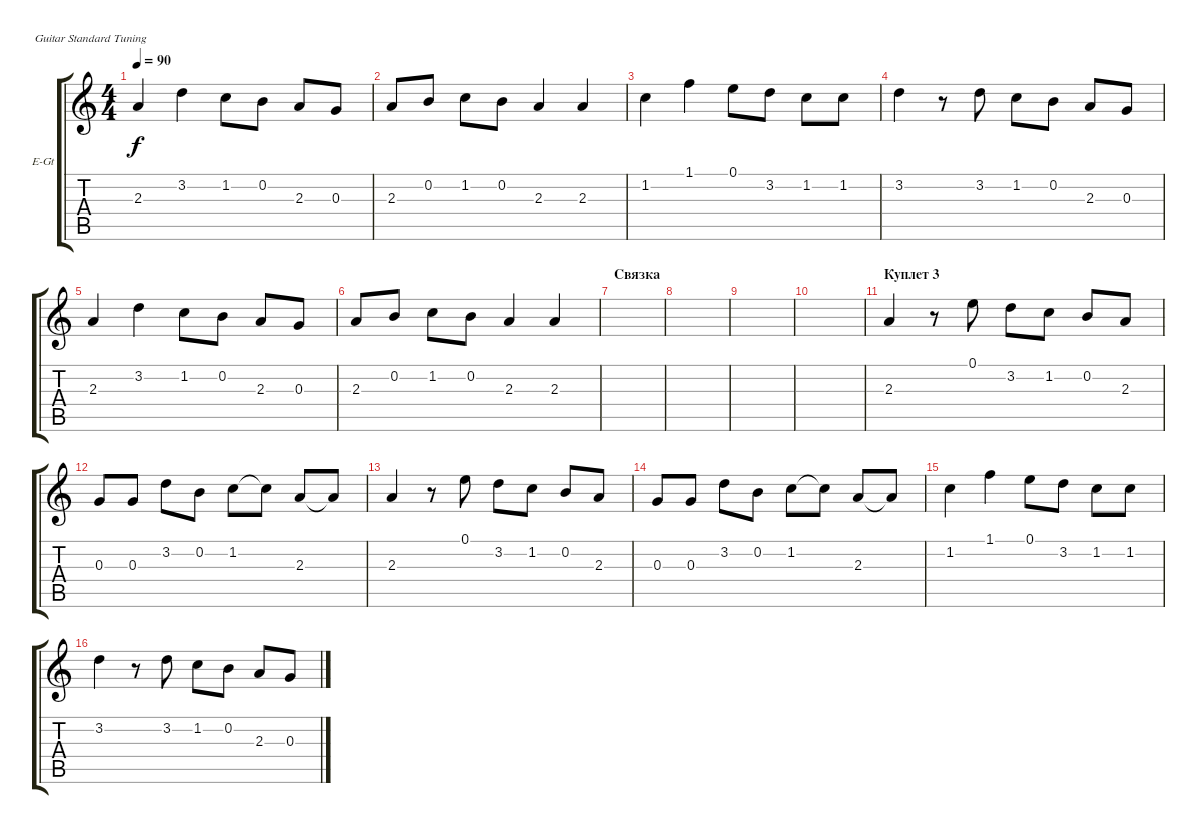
\defaultSystemsLayout 4
\bracketExtendMode groupsimilarinstruments
\firstSystemTrackNameOrientation horizontal
\otherSystemsTrackNameOrientation horizontal
\track ("Voice" "E-Gt") {instrument electricguitarclean}
\staff {score tabs}
\tuning (E4 B3 G3 D3 A2 E2)
\ts (4 4)
\tempo 90
\clef g2
\ks c
2.3.4{dy f} 3.2.4 1.2.8 0.2.8 2.3.8 0.3.8 |
2.3.8 0.2.8 1.2.8 0.2.8 2.3.4 2.3.4 |
\scale
0.333333 1.2.4 1.1.4 0.1.8 3.2.8 1.2.8 1.2.8 |
3.2.4 r.8 3.2.8 1.2.8 0.2.8 2.3.8 0.3.8 |
2.3.4 3.2.4 1.2.8 0.2.8 2.3.8 0.3.8 |
2.3.8 0.2.8 1.2.8 0.2.8 2.3.4 2.3.4 |
\section ("" "Связка")
|
|
|
|
\section ("" "Куплет 3")
2.3.4 r.8 0.1.8 3.2.8 1.2.8 0.2.8 2.3.8 |
0.3.8 0.3.8 3.2.8 0.2.8 1.2.8 1.2{t}.8 2.3.8 2.3{t}.8 |
2.3.4 r.8 0.1.8 3.2.8 1.2.8 0.2.8 2.3.8 |
0.3.8 0.3.8 3.2.8 0.2.8 1.2.8 1.2{t}.8 2.3.8 2.3{t}.8 |
1.2.4 1.1.4 0.1.8 3.2.8 1.2.8 1.2.8 |
3.2.4 r.8 3.2.8 1.2.8 0.2.8 2.3.8 0.3.8
